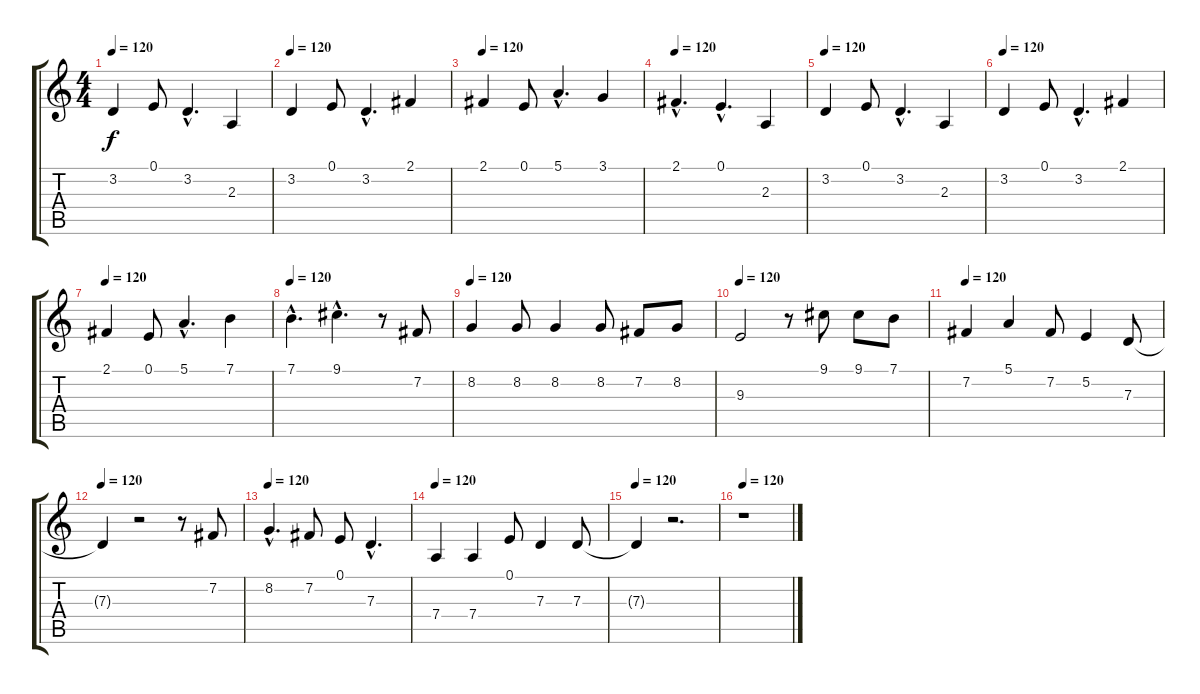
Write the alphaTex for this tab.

\track "" {instrument lead6voice}
\staff {score tabs}
\tuning (E4 B3 G3 D3 A2 E2) {hide}
\ts (4 4)
\tempo 120
\clef g2
\ks c
3.2.4{dy f} 0.1.8 3.2{hac}.4{d} 2.3.4 |
\tempo 120
3.2.4 0.1.8 3.2{hac}.4{d} 2.1.4 |
\tempo 120
2.1.4 0.1.8 5.1{hac}.4{d} 3.1.4 |
\tempo 120
2.1{hac}.4{d} 0.1{hac}.4{d} 2.3.4 |
\tempo 120
3.2.4 0.1.8 3.2{hac}.4{d} 2.3.4 |
\tempo 120
3.2.4 0.1.8 3.2{hac}.4{d} 2.1.4 |
\tempo 120
2.1.4 0.1.8 5.1{hac}.4{d} 7.1.4 |
\tempo 120
7.1{hac}.4{d} 9.1{hac}.4{d} r.8 7.2.8 |
\tempo 120
8.2.4 8.2.8 8.2.4 8.2.8 7.2.8 8.2.8 |
\tempo 120
9.3.2 r.8 9.1.8 9.1.8 7.1.8 |
\tempo 120
7.2.4 5.1.4 7.2.8 5.2.4 7.3.8 |
\tempo 120
7.3{t}.4 r.2 r.8 7.2.8 |
\tempo 120
8.2{hac}.4{d} 7.2.8 0.1.8 7.3{hac}.4{d} |
\tempo 120
7.4.4 7.4.4 0.1.8 7.3.4 7.3.8 |
\tempo 120
7.3{t}.4 r.2{d} |
\tempo 120
r.1
